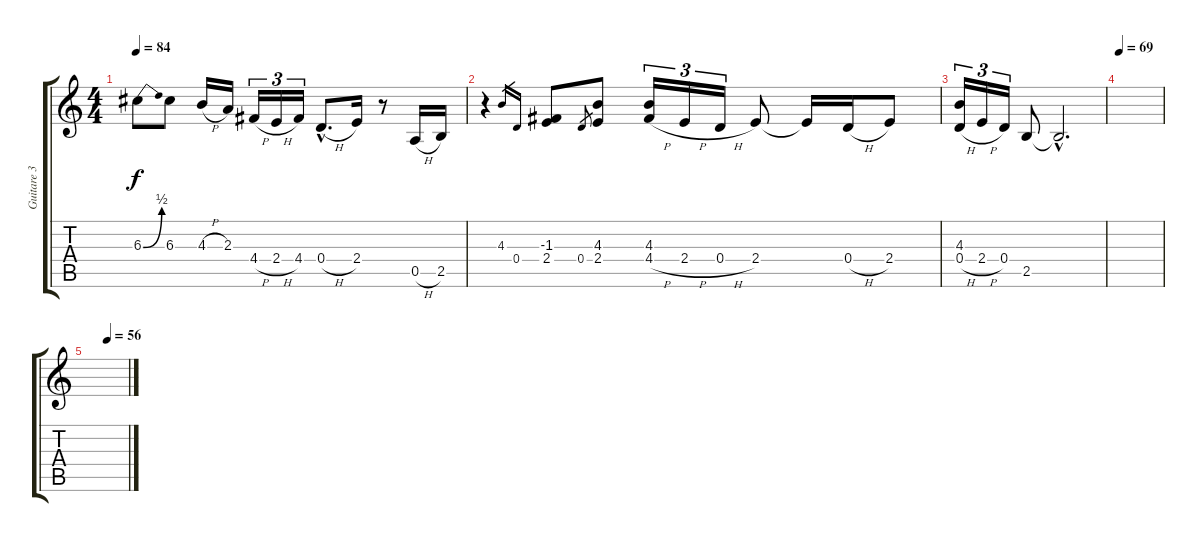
\track ("Guitare 3" "Guitare 3") {instrument overdrivenguitar}
\staff {score tabs}
\tuning (E4 B3 G3 D3 A2 E2) {hide}
\ts (4 4)
\tempo 84
\clef g2
\ks c
6.3{be (bend 0 0 60 2)}.8{dy f} 6.3.8 4.3{h}.16 2.3.16 4.4{h}.16{tu (3 2)} 2.4{h}.16{tu (3 2)} 4.4.16{tu (3 2)} 0.4{h hac}.8{d} 2.4.16 r.8 0.5{h}.16 2.5.16 |
r.4 4.3.16{gr} 0.4.16{gr} (-1.3 2.4).8 0.4.8{gr} (4.3 2.4).8 (4.3 4.4{h}).16{tu (3 2)} 2.4{h}.16{tu (3 2)} 0.4{h}.16{tu (3 2)} 2.4.8 2.4{t}.16 0.4{h}.16 2.4.8 |
(4.3 0.4{h}).16{tu (3 2)} 2.4{h}.16{tu (3 2)} 0.4.16{tu (3 2)} 2.5.8 2.5{hac t}.2{d} |
\tempo 69
|
\tempo (56 0.5)
